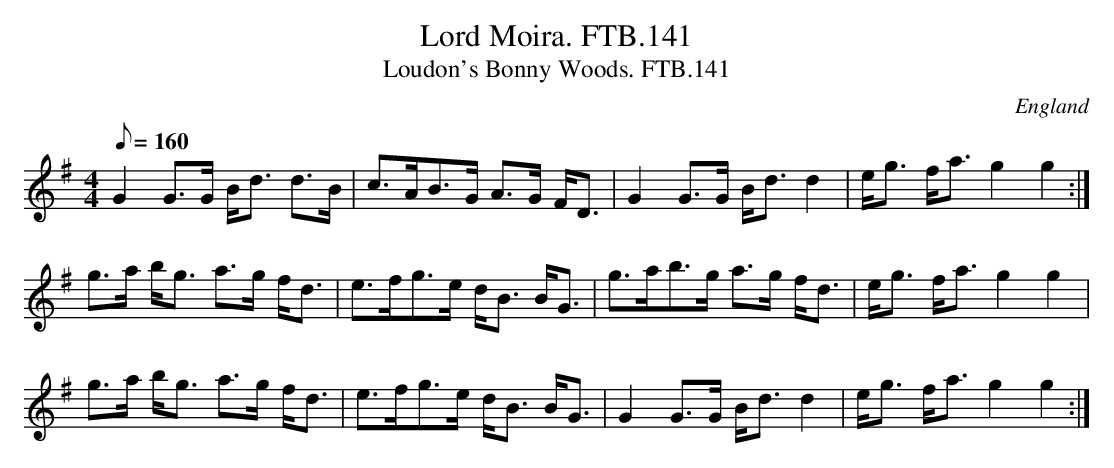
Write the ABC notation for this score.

X:1
T:Lord Moira. FTB.141
T:Loudon's Bonny Woods. FTB.141
M:4/4
Q:160
O:England
K:G
G2G>G B<d d>B|c>AB>G A>G F<D|G2G>G B<d d2|e<g f<ag2g2:|
g>a b<g a>g f<d|e>fg>e d<B B<G|g>ab>g a>g f<d|e<g f<ag2g2|
g>a b<g a>g f<d|e>fg>e d<B B<G|G2G>G B<d d2|e<g f<ag2g2:|
